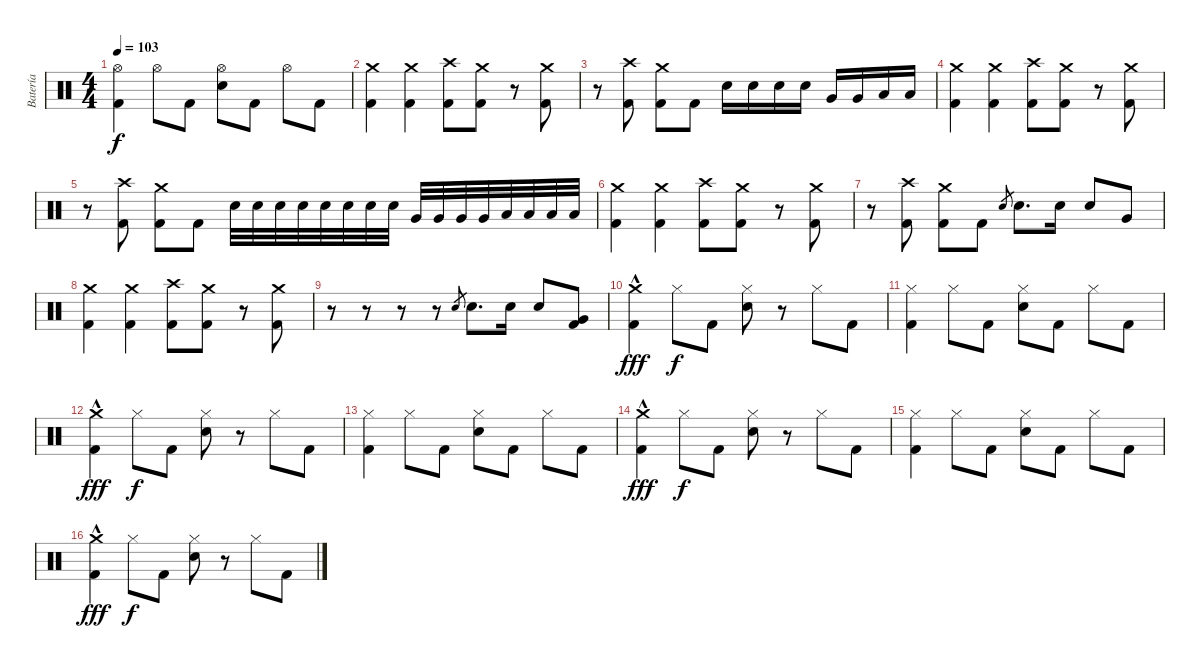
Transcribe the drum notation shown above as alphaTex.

\track ("Batería" "Batería") {instrument percussion}
\staff {score}
\articulation defaults
\ts (4 4)
\tempo 103
\clef neutral
\ks c
("Hi-Hat (open)" "Kick (hit) 2").4{dy f} "Hi-Hat (open)".8 "Kick (hit) 2".8 ("Hi-Hat (open)" "Snare (hit) 2").8 "Kick (hit) 2".8 "Hi-Hat (open)".8 "Kick (hit) 2".8 |
("Crash medium (hit)" "Kick (hit) 2").4 ("Crash medium (hit)" "Kick (hit) 2").4 ("Crash high (hit)" "Kick (hit) 2").8 ("Crash medium (hit)" "Kick (hit) 2").8 r.8 ("Crash medium (hit)" "Kick (hit) 2").8 |
r.8 ("Crash high (hit)" "Kick (hit) 2").8 ("Crash medium (hit)" "Kick (hit) 2").8 "Kick (hit) 2".8 "Snare (hit) 2".16 "Snare (hit) 2".16 "Snare (hit) 2".16 "Snare (hit) 2".16 "Very Low Tom (hit)".16 "Very Low Tom (hit)".16 "Low Floor Tom (hit)".16 "Low Floor Tom (hit)".16 |
("Crash medium (hit)" "Kick (hit) 2").4 ("Crash medium (hit)" "Kick (hit) 2").4 ("Crash high (hit)" "Kick (hit) 2").8 ("Crash medium (hit)" "Kick (hit) 2").8 r.8 ("Crash medium (hit)" "Kick (hit) 2").8 |
r.8 ("Crash high (hit)" "Kick (hit) 2").8 ("Crash medium (hit)" "Kick (hit) 2").8 "Kick (hit) 2".8 "Snare (hit) 2".32 "Snare (hit) 2".32 "Snare (hit) 2".32 "Snare (hit) 2".32 "Snare (hit) 2".32 "Snare (hit) 2".32 "Snare (hit) 2".32 "Snare (hit) 2".32 "Very Low Tom (hit)".32 "Very Low Tom (hit)".32 "Very Low Tom (hit)".32 "Very Low Tom (hit)".32 "Low Floor Tom (hit)".32 "Low Floor Tom (hit)".32 "Low Floor Tom (hit)".32 "Low Floor Tom (hit)".32 |
("Crash medium (hit)" "Kick (hit) 2").4 ("Crash medium (hit)" "Kick (hit) 2").4 ("Crash high (hit)" "Kick (hit) 2").8 ("Crash medium (hit)" "Kick (hit) 2").8 r.8 ("Crash medium (hit)" "Kick (hit) 2").8 |
r.8 ("Crash high (hit)" "Kick (hit) 2").8 ("Crash medium (hit)" "Kick (hit) 2").8 "Kick (hit) 2".8 "Snare (hit) 2".8{gr} "Snare (hit) 2".8{d} "Snare (hit) 2".16 "Snare (hit) 2".8 "Very Low Tom (hit)".8 |
("Crash medium (hit)" "Kick (hit) 2").4 ("Crash medium (hit)" "Kick (hit) 2").4 ("Crash high (hit)" "Kick (hit) 2").8 ("Crash medium (hit)" "Kick (hit) 2").8 r.8 ("Crash medium (hit)" "Kick (hit) 2").8 |
r.8 r.8 r.8 r.8 "Snare (hit) 2".8{gr} "Snare (hit) 2".8{d} "Snare (hit) 2".16 "Snare (hit) 2".8 ("Very Low Tom (hit)" "Kick (hit) 2").8 |
("Crash medium (hit)"{hac} "Kick (hit) 2"{hac}).4{dy fff} "Hi-Hat (closed)".8{dy f} "Kick (hit) 2".8 ("Hi-Hat (closed)" "Snare (hit) 2").8 r.8 "Hi-Hat (closed)".8 "Kick (hit) 2".8 |
("Hi-Hat (closed)" "Kick (hit) 2").4 "Hi-Hat (closed)".8 "Kick (hit) 2".8 ("Hi-Hat (closed)" "Snare (hit) 2").8 "Kick (hit) 2".8 "Hi-Hat (closed)".8 "Kick (hit) 2".8 |
("Crash medium (hit)"{hac} "Kick (hit) 2"{hac}).4{dy fff} "Hi-Hat (closed)".8{dy f} "Kick (hit) 2".8 ("Hi-Hat (closed)" "Snare (hit) 2").8 r.8 "Hi-Hat (closed)".8 "Kick (hit) 2".8 |
("Hi-Hat (closed)" "Kick (hit) 2").4 "Hi-Hat (closed)".8 "Kick (hit) 2".8 ("Hi-Hat (closed)" "Snare (hit) 2").8 "Kick (hit) 2".8 "Hi-Hat (closed)".8 "Kick (hit) 2".8 |
("Crash medium (hit)"{hac} "Kick (hit) 2"{hac}).4{dy fff} "Hi-Hat (closed)".8{dy f} "Kick (hit) 2".8 ("Hi-Hat (closed)" "Snare (hit) 2").8 r.8 "Hi-Hat (closed)".8 "Kick (hit) 2".8 |
("Hi-Hat (closed)" "Kick (hit) 2").4 "Hi-Hat (closed)".8 "Kick (hit) 2".8 ("Hi-Hat (closed)" "Snare (hit) 2").8 "Kick (hit) 2".8 "Hi-Hat (closed)".8 "Kick (hit) 2".8 |
("Crash medium (hit)"{hac} "Kick (hit) 2"{hac}).4{dy fff} "Hi-Hat (closed)".8{dy f} "Kick (hit) 2".8 ("Hi-Hat (closed)" "Snare (hit) 2").8 r.8 "Hi-Hat (closed)".8 "Kick (hit) 2".8
